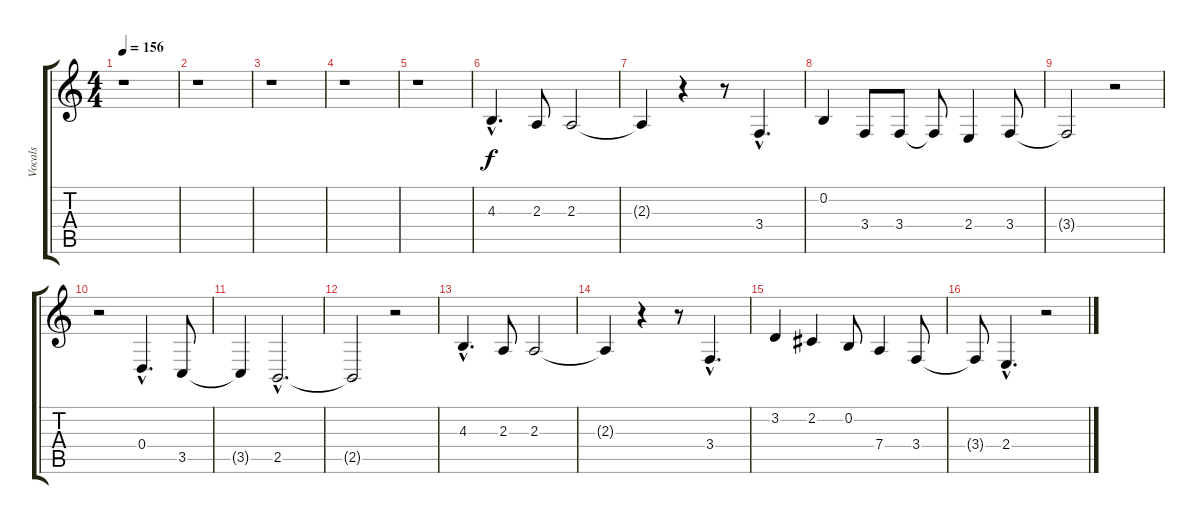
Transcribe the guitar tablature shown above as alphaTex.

\track ("Vocals" "Vocals") {instrument baritonesax}
\staff {score tabs}
\tuning (E4 B3 G3 D3 A2 E2) {hide}
\ts (4 4)
\tempo 156
\clef g2
\ks c
r.1{dy f} |
r.1 |
r.1 |
r.1 |
r.1 |
4.3{hac}.4{d} 2.3.8 2.3.2 |
2.3{t}.4 r.4 r.8 3.4{hac}.4{d} |
0.2.4 3.4.8 3.4.8 3.4{t}.8 2.4.4 3.4.8 |
3.4{t}.2 r.2 |
r.2 0.4{hac}.4{d} 3.5.8 |
3.5{t}.4 2.5{hac}.2{d} |
2.5{t}.2 r.2 |
4.3{hac}.4{d} 2.3.8 2.3.2 |
2.3{t}.4 r.4 r.8 3.4{hac}.4{d} |
3.2.4 2.2.4 0.2.8 7.4.4 3.4.8 |
3.4{t}.8 2.4{hac}.4{d} r.2
